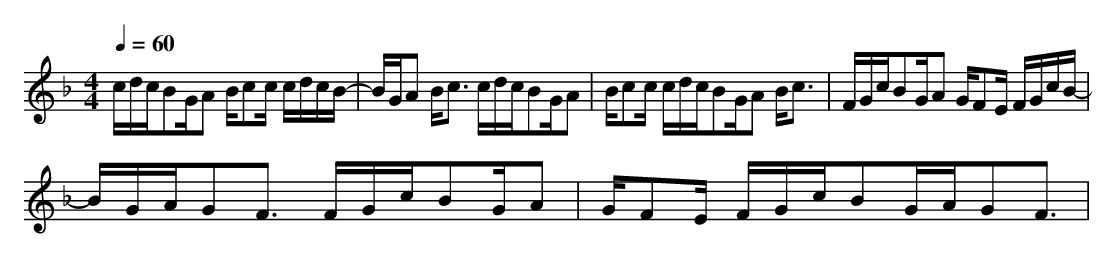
X:1
T:
M: 4/4
L: 1/8
Q:1/4=60
K:F % 1 flats
c/2d/2c/2BG/2A B/2cc/2 c/2d/2c/2B/2-|B/2G/2A B<c c/2d/2c/2BG/2A|B/2cc/2 c/2d/2c/2BG/2A B<c|F/2G/2c/2BG/2A G/2FE/2 F/2G/2c/2B/2-|
B/2G/2A/2GF3/2 F/2G/2c/2BG/2A|G/2FE/2 F/2G/2c/2BG/2A/2GF3/2|
